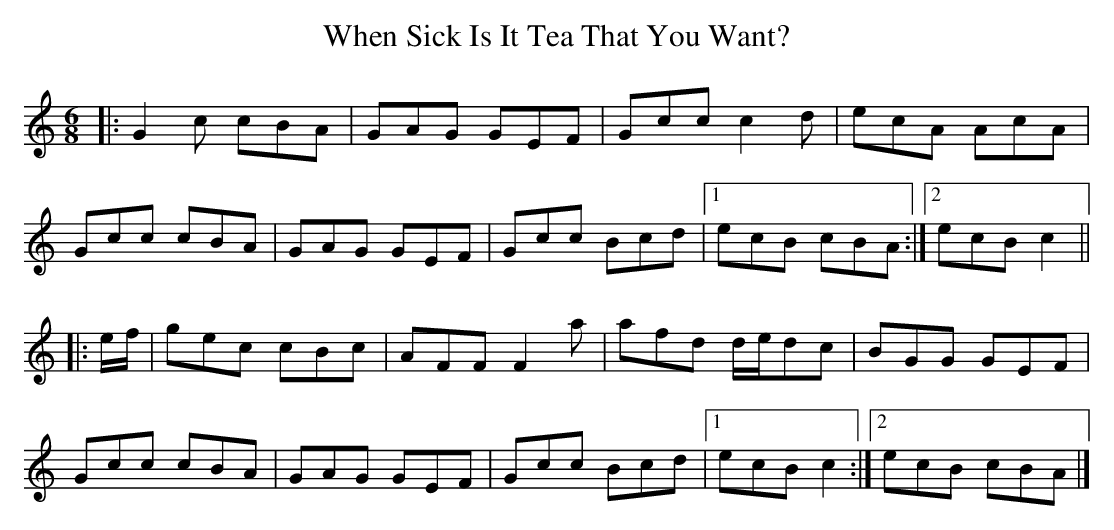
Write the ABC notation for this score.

X:1
T: When Sick Is It Tea That You Want?
M: 6/8
L: 1/8
K: Cmaj
|: G2 c cBA | GAG GEF | Gcc c2 d | ecA AcA |
Gcc cBA | GAG GEF | Gcc Bcd |[1 ecB cBA :|[2 ecB c2 ||
|: e/f/ |\
gec cBc | AFF F2 a | afd d/e/dc | BGG GEF |
Gcc cBA | GAG GEF | Gcc Bcd |[1 ecB c2 :|[2 ecB cBA |]
